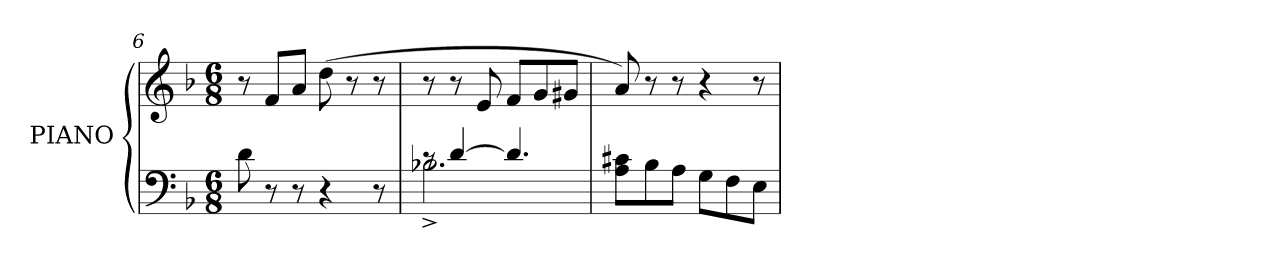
**kern	**kern
*part1	*part1
*staff2	*staff1
*I"PIANO	*
*I'Pno.	*
!!LO:LB:g=z
*clefF4	*clefG2
*k[b-]	*k[b-]
*M6/8	*M6/8
=6	=6
8d\	8r
8r	8f/L
8r	8a/J
4r	(8dd\
.	8r
8r	8r
=7	=7
*^	*
8rc	2.B-X^\	8r
(>[4d/	.	8r
.	.	8e/
4.d/]	.	8f/L
.	.	8g/
.	.	8g#X/J
*v	*v	*
=8	=8
8A\ 8c#X\L	8a/)
8B-\	8r
8A\J	8r
8G\L	4r
8F\	.
8E\J	8r
=	=
*-	*-
